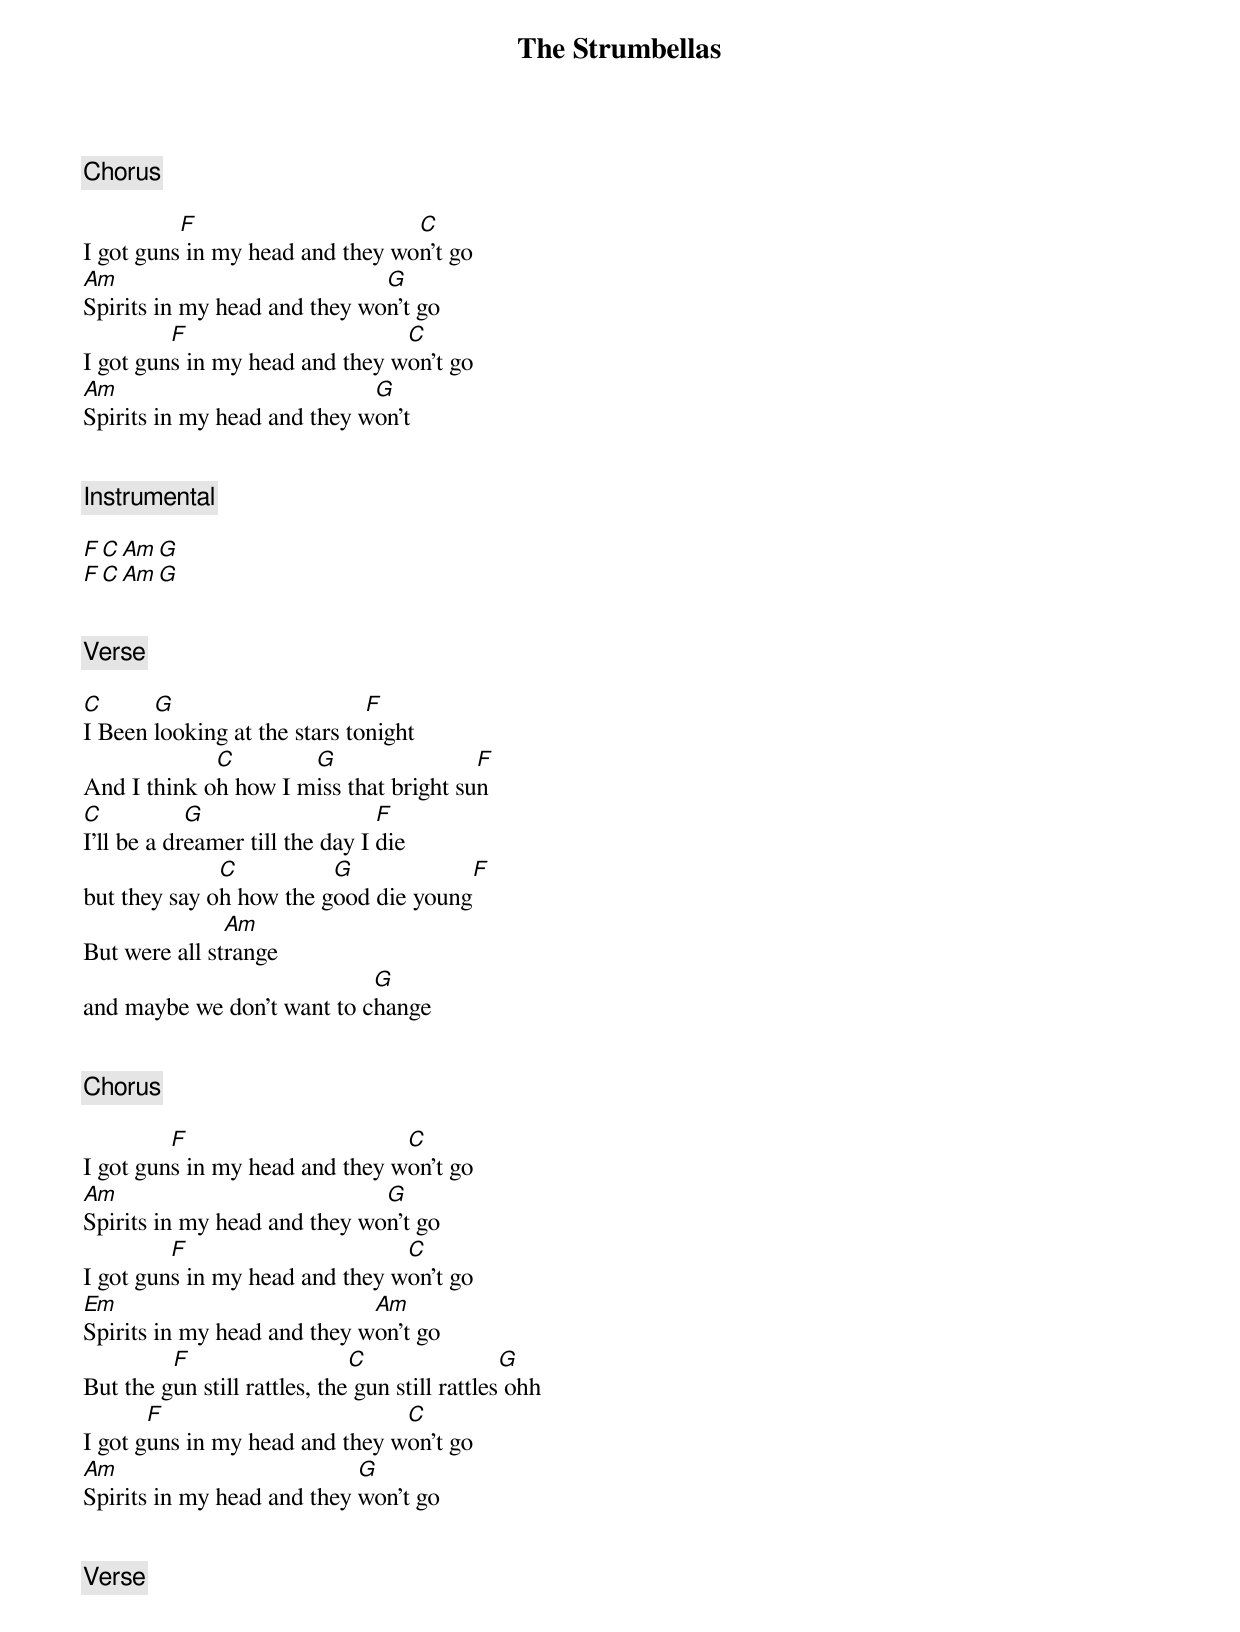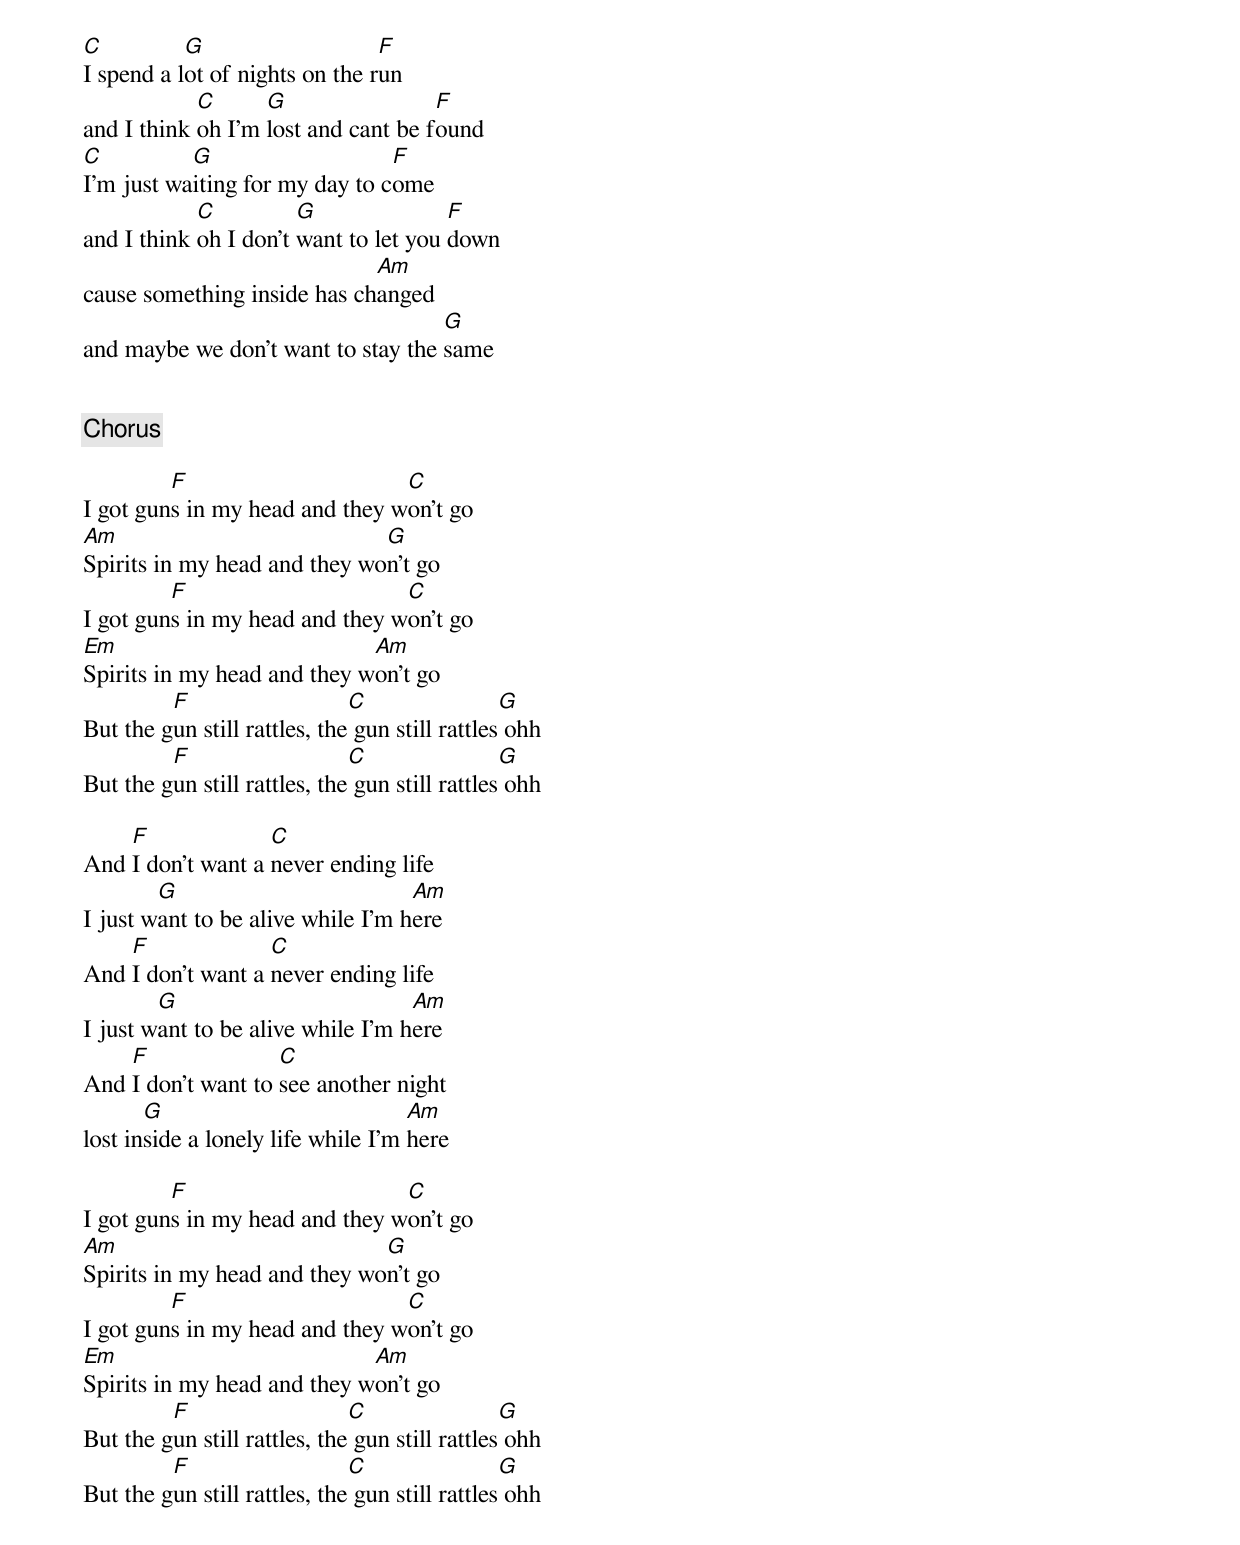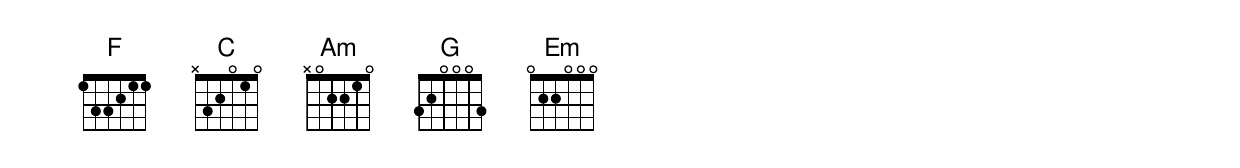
The Strumbellas

[Chorus]

          F                      C
I got guns in my head and they won't go
Am                            G
Spirits in my head and they won't go
         F                      C
I got guns in my head and they won't go
Am                           G
Spirits in my head and they won't


[Instrumental]

F  C  Am  G
F  C  Am  G


[Verse]

C      G                      F
I Been looking at the stars tonight
             C        G                 F
And I think oh how I miss that bright sun
C           G                    F
I'll be a dreamer till the day I die
              C          G            F
but they say oh how the good die young
               Am
But were all strange
                            G
and maybe we don't want to change


[Chorus]

         F                      C
I got guns in my head and they won't go
Am                            G
Spirits in my head and they won't go
         F                      C
I got guns in my head and they won't go
Em                           Am
Spirits in my head and they won't go
         F                    C                 G
But the gun still rattles, the gun still rattles ohh
       F                        C
I got guns in my head and they won't go
Am                          G
Spirits in my head and they won't go


[Verse]

C          G                    F
I spend a lot of nights on the run
            C      G                 F
and I think oh I'm lost and cant be found
C          G                    F
I'm just waiting for my day to come
            C          G               F
and I think oh I don't want to let you down
                             Am
cause something inside has changed
                                    G
and maybe we don't want to stay the same


[Chorus]

         F                      C
I got guns in my head and they won't go
Am                            G
Spirits in my head and they won't go
         F                      C
I got guns in my head and they won't go
Em                           Am
Spirits in my head and they won't go
         F                    C                 G
But the gun still rattles, the gun still rattles ohh
         F                    C                 G
But the gun still rattles, the gun still rattles ohh

    F              C
And I don't want a never ending life
        G                          Am
I just want to be alive while I'm here
    F              C
And I don't want a never ending life
        G                          Am
I just want to be alive while I'm here
    F               C
And I don't want to see another night
       G                            Am
lost inside a lonely life while I'm here

         F                      C
I got guns in my head and they won't go
Am                            G
Spirits in my head and they won't go
         F                      C
I got guns in my head and they won't go
Em                           Am
Spirits in my head and they won't go
         F                    C                 G
But the gun still rattles, the gun still rattles ohh
         F                    C                 G
But the gun still rattles, the gun still rattles ohh
